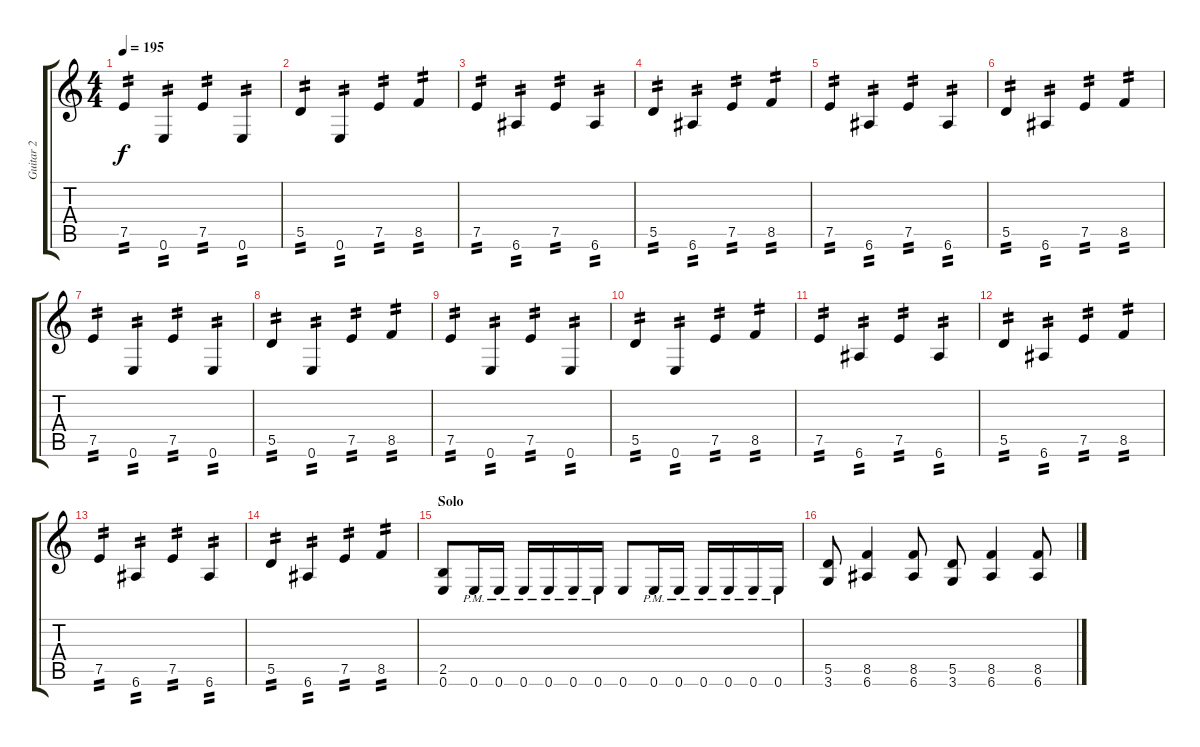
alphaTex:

\track ("Guitar 2" "Guitar 2") {instrument distortionguitar}
\staff {score tabs}
\tuning (E4 B3 G3 D3 A2 E2) {hide}
\ts (4 4)
\tempo 195
\clef g2
\ks c
7.5.4{tp 2 dy f} 0.6.4{tp 2} 7.5.4{tp 2} 0.6.4{tp 2} |
5.5.4{tp 2} 0.6.4{tp 2} 7.5.4{tp 2} 8.5.4{tp 2} |
7.5.4{tp 2} 6.6.4{tp 2} 7.5.4{tp 2} 6.6.4{tp 2} |
5.5.4{tp 2} 6.6.4{tp 2} 7.5.4{tp 2} 8.5.4{tp 2} |
7.5.4{tp 2} 6.6.4{tp 2} 7.5.4{tp 2} 6.6.4{tp 2} |
5.5.4{tp 2} 6.6.4{tp 2} 7.5.4{tp 2} 8.5.4{tp 2} |
7.5.4{tp 2} 0.6.4{tp 2} 7.5.4{tp 2} 0.6.4{tp 2} |
5.5.4{tp 2} 0.6.4{tp 2} 7.5.4{tp 2} 8.5.4{tp 2} |
7.5.4{tp 2} 0.6.4{tp 2} 7.5.4{tp 2} 0.6.4{tp 2} |
5.5.4{tp 2} 0.6.4{tp 2} 7.5.4{tp 2} 8.5.4{tp 2} |
7.5.4{tp 2} 6.6.4{tp 2} 7.5.4{tp 2} 6.6.4{tp 2} |
5.5.4{tp 2} 6.6.4{tp 2} 7.5.4{tp 2} 8.5.4{tp 2} |
7.5.4{tp 2} 6.6.4{tp 2} 7.5.4{tp 2} 6.6.4{tp 2} |
5.5.4{tp 2} 6.6.4{tp 2} 7.5.4{tp 2} 8.5.4{tp 2} |
\section ("" "Solo")
(2.5 0.6).8 0.6{pm}.16 0.6{pm}.16 0.6{pm}.16 0.6{pm}.16 0.6{pm}.16 0.6{pm}.16 0.6.8 0.6{pm}.16 0.6{pm}.16 0.6{pm}.16 0.6{pm}.16 0.6{pm}.16 0.6{pm}.16 |
(5.5 3.6).8 (8.5 6.6).4 (8.5 6.6).8 (5.5 3.6).8 (8.5 6.6).4 (8.5 6.6).8
